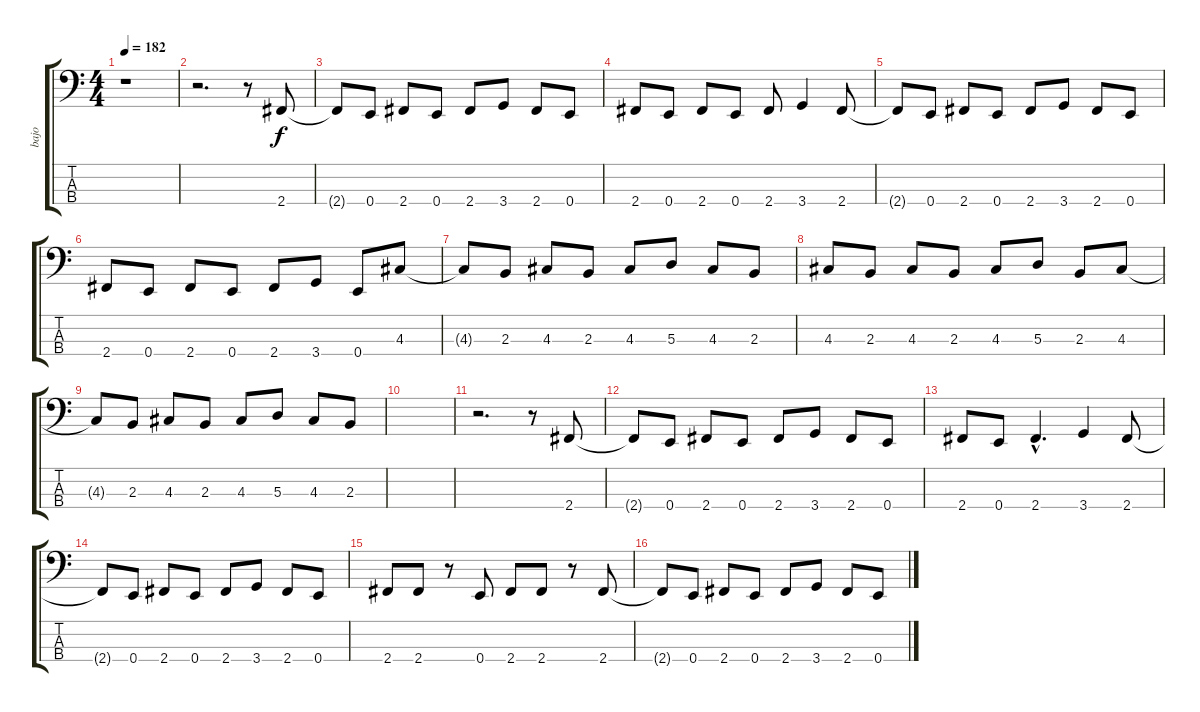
\track ("bajo" "bajo") {instrument electricbassfinger}
\staff {score tabs}
\tuning (G2 D2 A1 E1) {hide}
\ts (4 4)
\tempo 182
\clef f4
\ks c
r.1{dy f} |
r.2{d} r.8 2.4.8 |
2.4{t}.8 0.4.8 2.4.8 0.4.8 2.4.8 3.4.8 2.4.8 0.4.8 |
2.4.8 0.4.8 2.4.8 0.4.8 2.4.8 3.4.4 2.4.8 |
2.4{t}.8 0.4.8 2.4.8 0.4.8 2.4.8 3.4.8 2.4.8 0.4.8 |
2.4.8 0.4.8 2.4.8 0.4.8 2.4.8 3.4.8 0.4.8 4.3.8 |
4.3{t}.8 2.3.8 4.3.8 2.3.8 4.3.8 5.3.8 4.3.8 2.3.8 |
4.3.8 2.3.8 4.3.8 2.3.8 4.3.8 5.3.8 2.3.8 4.3.8 |
4.3{t}.8 2.3.8 4.3.8 2.3.8 4.3.8 5.3.8 4.3.8 2.3.8 |
|
r.2{d} r.8 2.4.8 |
2.4{t}.8 0.4.8 2.4.8 0.4.8 2.4.8 3.4.8 2.4.8 0.4.8 |
2.4.8 0.4.8 2.4{hac}.4{d} 3.4.4 2.4.8 |
2.4{t}.8 0.4.8 2.4.8 0.4.8 2.4.8 3.4.8 2.4.8 0.4.8 |
2.4.8 2.4.8 r.8 0.4.8 2.4.8 2.4.8 r.8 2.4.8 |
2.4{t}.8 0.4.8 2.4.8 0.4.8 2.4.8 3.4.8 2.4.8 0.4.8
